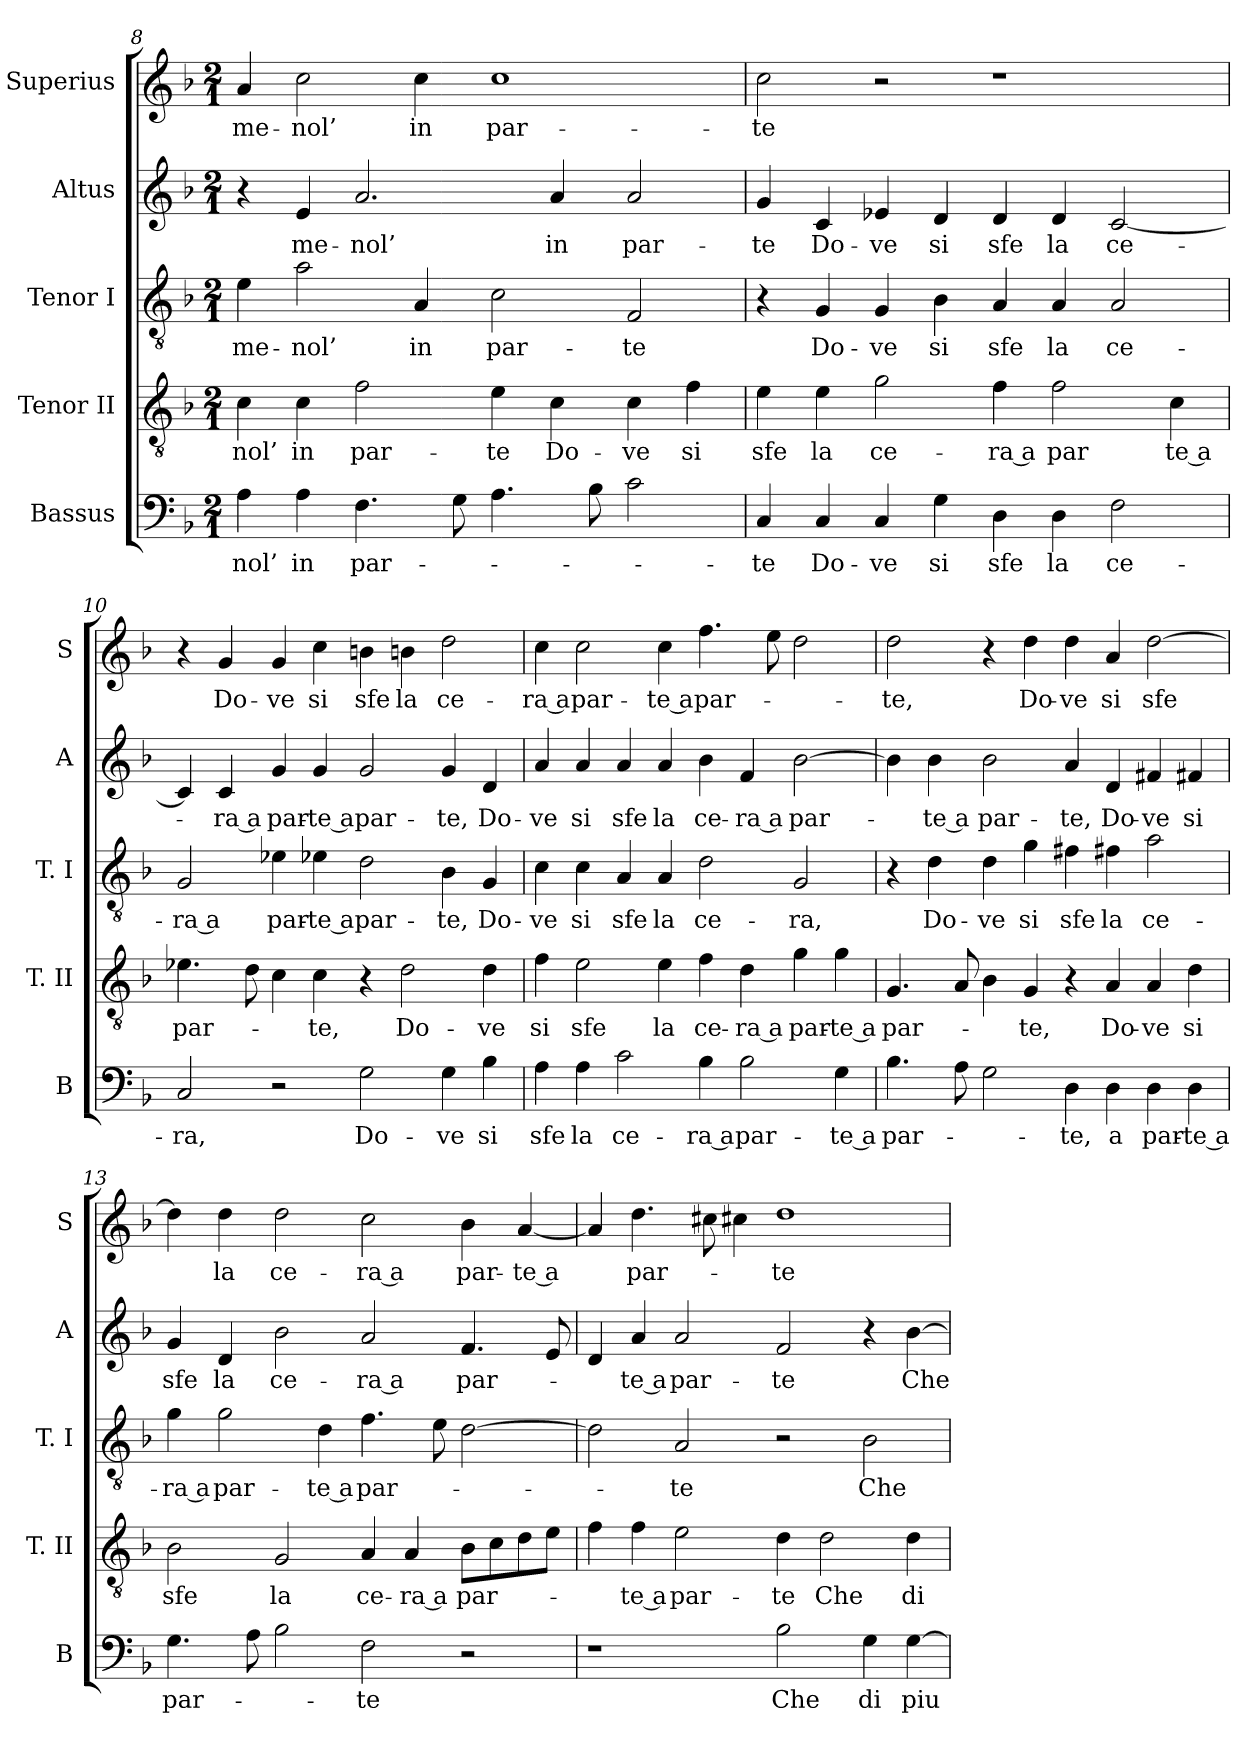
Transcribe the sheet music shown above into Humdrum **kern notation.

**kern	**text	**kern	**text	**kern	**text	**kern	**text	**kern	**text
*part5	*part5	*part4	*part4	*part3	*part3	*part2	*part2	*part1	*part1
*staff5	*staff5	*staff4	*staff4	*staff3	*staff3	*staff2	*staff2	*staff1	*staff1
*I"Bassus	*	*I"Tenor II	*	*I"Tenor I	*	*I"Altus	*	*I"Superius	*
*I'B	*	*I'T. II	*	*I'T. I	*	*I'A	*	*I'S	*
*clefF4	*	*clefGv2	*	*clefGv2	*	*clefG2	*	*clefG2	*
*k[b-]	*	*k[b-]	*	*k[b-]	*	*k[b-]	*	*k[b-]	*
*F:	*	*F:	*	*F:	*	*F:	*	*F:	*
*M2/1	*	*M2/1	*	*M2/1	*	*M2/1	*	*M2/1	*
=8	=8	=8	=8	=8	=8	=8	=8	=8	=8
4A	-nol’	4c	-nol’	4e	me-	4r	.	4a	me-
4A	in	4c	in	2a	-nol’	4e	me-	2cc	-nol’
4.F	par-	2f	par-	.	.	2.a	-nol’	.	.
.	.	.	.	4A	in	.	.	4cc	in
8G	.	.	.	.	.	.	.	.	.
4.A	.	4e	-te	2c	par-	.	.	1cc	par-
.	.	4c	Do-	.	.	4a	in	.	.
8B-	.	.	.	.	.	.	.	.	.
2c	.	4c	-ve	2F	-te	2a	par-	.	.
.	.	4f	si	.	.	.	.	.	.
=9	=9	=9	=9	=9	=9	=9	=9	=9	=9
4C	-te	4e	sfe	4r	.	4g	-te	2cc	-te
4C	Do-	4e	la	4G	Do-	4c	Do-	.	.
4C	-ve	2g	ce-	4G	-ve	4e-X	-ve	2r	.
4G	si	.	.	4B-	si	4d	si	.	.
4D	sfe	4f	-ra a	4A	sfe	4d	sfe	1r	.
4D	la	2f	par	4A	la	4d	la	.	.
2F	ce-	.	.	2A	ce-	[2c	ce-	.	.
.	.	4c	te a	.	.	.	.	.	.
=10	=10	=10	=10	=10	=10	=10	=10	=10	=10
2C	-ra,	4.e-X	par-	2G	-ra a	4c]	.	4r	.
.	.	.	.	.	.	4c	-ra a	4g	Do-
.	.	8d	.	.	.	.	.	.	.
2r	.	4c	.	4e-X	par-	4g	par-	4g	-ve
.	.	4c	-te,	4e-X	-te a	4g	-te a	4cc	si
2G	Do-	4r	.	2d	par-	2g	par-	4bn	sfe
.	.	2d	Do-	.	.	.	.	4bn	la
4G	-ve	.	.	4B-	-te,	4g	-te,	2dd	ce-
4B-	si	4d	-ve	4G	Do-	4d	Do-	.	.
=11	=11	=11	=11	=11	=11	=11	=11	=11	=11
4A	sfe	4f	si	4c	-ve	4a	-ve	4cc	-ra a
4A	la	2e	sfe	4c	si	4a	si	2cc	par-
2c	ce-	.	.	4A	sfe	4a	sfe	.	.
.	.	4e	la	4A	la	4a	la	4cc	-te a
4B-	-ra a	4f	ce-	2d	ce-	4b-	ce-	4.ff	par-
2B-	par-	4d	-ra a	.	.	4f	-ra a	.	.
.	.	.	.	.	.	.	.	8ee	.
.	.	4g	par-	2G	-ra,	[2b-	par-	2dd	.
4G	-te a	4g	-te a	.	.	.	.	.	.
=12	=12	=12	=12	=12	=12	=12	=12	=12	=12
4.B-	par-	4.G	par-	4r	.	4b-]	.	2dd	-te,
.	.	.	.	4d	Do-	4b-	-te a	.	.
8A	.	8A	.	.	.	.	.	.	.
2G	.	4B-	.	4d	-ve	2b-	par-	4r	.
.	.	4G	-te,	4g	si	.	.	4dd	Do-
4D	-te,	4r	.	4f#X	sfe	4a	-te,	4dd	-ve
4D	a	4A	Do-	4f#X	la	4d	Do-	4a	si
4D	par-	4A	-ve	2a	ce-	4f#X	-ve	[2dd	sfe
4D	-te a	4d	si	.	.	4f#X	si	.	.
=13	=13	=13	=13	=13	=13	=13	=13	=13	=13
4.G	par-	2B-	sfe	4g	-ra a	4g	sfe	4dd]	.
.	.	.	.	2g	par-	4d	la	4dd	la
8A	.	.	.	.	.	.	.	.	.
2B-	.	2G	la	.	.	2b-	ce-	2dd	ce-
.	.	.	.	4d	-te a	.	.	.	.
2F	-te	4A	ce-	4.f	par-	2a	-ra a	2cc	-ra a
.	.	4A	-ra a	.	.	.	.	.	.
.	.	.	.	8e	.	.	.	.	.
2r	.	8B-L	par-	[2d	.	4.f	par-	4b-	par-
.	.	8c	.	.	.	.	.	.	.
.	.	8d	.	.	.	.	.	[4a	-te a
.	.	8eJ	.	.	.	8e	.	.	.
=14	=14	=14	=14	=14	=14	=14	=14	=14	=14
1r	.	4f	.	2d]	.	4d	.	4a]	.
.	.	4f	-te a	.	.	4a	-te a	4.dd	par-
.	.	2e	par-	2A	-te	2a	par-	.	.
.	.	.	.	.	.	.	.	8cc#X	.
.	.	.	.	.	.	.	.	4cc#X	.
2B-	Che	4d	-te	2r	.	2f	-te	1dd	-te
.	.	2d	Che	.	.	.	.	.	.
4G	di	.	.	2B-	Che	4r	.	.	.
[4G	piu-	4d	di	.	.	[4b-	Che	.	.
=	=	=	=	=	=	=	=	=	=
*-	*-	*-	*-	*-	*-	*-	*-	*-	*-
